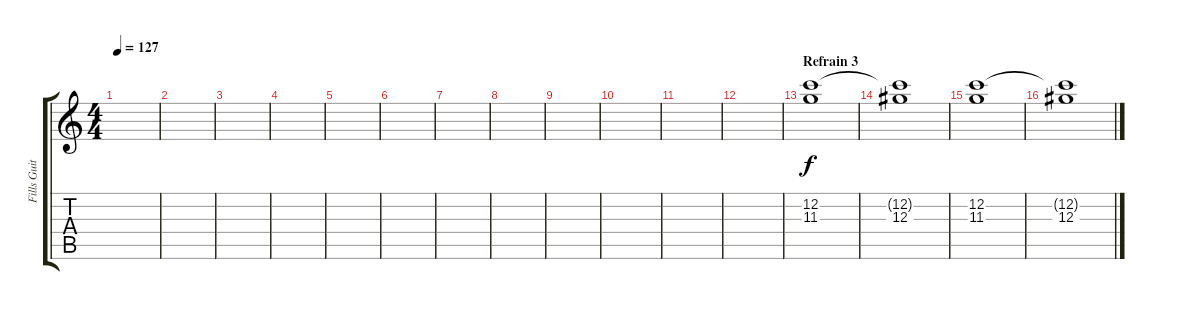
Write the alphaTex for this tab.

\track ("Fills Guitare" "Fills Guit") {instrument overdrivenguitar}
\staff {score tabs}
\tuning (F4 C4 Ab3 Eb3 Bb2 F2) {hide}
\ts (4 4)
\tempo 127
\clef g2
\ks c
|
|
|
|
|
|
|
|
|
|
|
|
\section ("" "Refrain 3")
(12.2 11.3).1 |
(12.2{t} 12.3).1 |
(12.2 11.3).1 |
(12.2{t} 12.3).1
